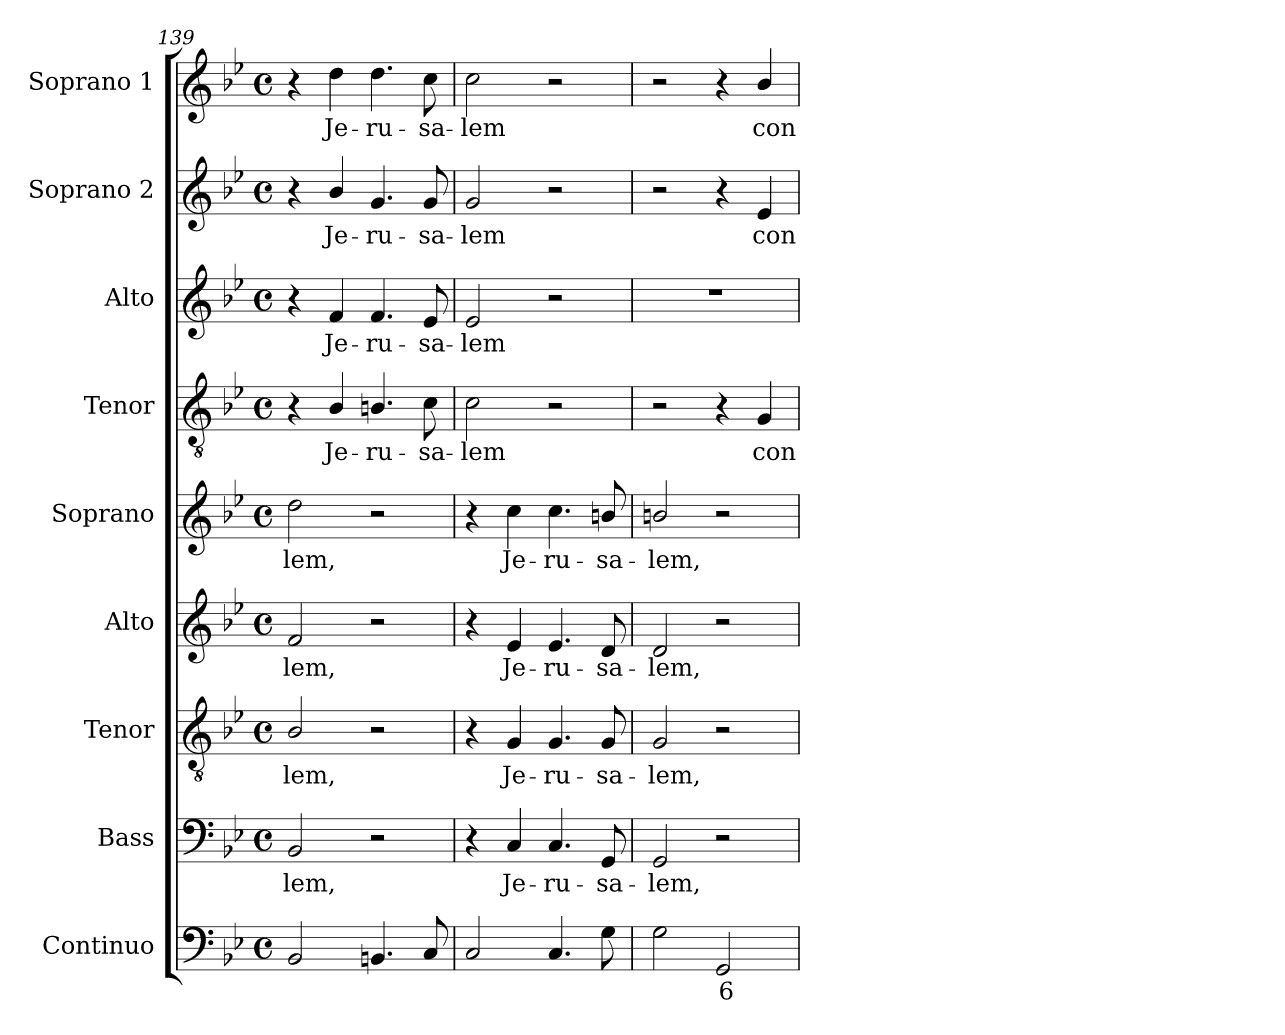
**kern	**text	**kern	**text	**kern	**text	**kern	**text	**kern	**text	**kern	**text	**kern	**text	**kern	**text	**kern	**text
*part9	*part9	*part8	*part8	*part7	*part7	*part6	*part6	*part5	*part5	*part4	*part4	*part3	*part3	*part2	*part2	*part1	*part1
*staff9	*staff9	*staff8	*staff8	*staff7	*staff7	*staff6	*staff6	*staff5	*staff5	*staff4	*staff4	*staff3	*staff3	*staff2	*staff2	*staff1	*staff1
*I"Continuo	*	*I"Bass	*	*I"Tenor	*	*I"Alto	*	*I"Soprano	*	*I"Tenor	*	*I"Alto	*	*I"Soprano 2	*	*I"Soprano 1	*
*I'Cont.	*	*I'B.	*	*I'T.	*	*I'A.	*	*I'S.	*	*I'T.	*	*I'A.	*	*I'S2.	*	*I'S1.	*
*clefF4	*	*clefF4	*	*clefGv2	*	*clefG2	*	*clefG2	*	*clefGv2	*	*clefG2	*	*clefG2	*	*clefG2	*
*	*	*	*	*ITrd7c12	*	*	*	*	*	*ITrd7c12	*	*	*	*	*	*	*
*k[b-e-]	*	*k[b-e-]	*	*k[b-e-]	*	*k[b-e-]	*	*k[b-e-]	*	*k[b-e-]	*	*k[b-e-]	*	*k[b-e-]	*	*k[b-e-]	*
*B-:	*	*B-:	*	*B-:	*	*B-:	*	*B-:	*	*B-:	*	*B-:	*	*B-:	*	*B-:	*
*M4/4	*	*M4/4	*	*M4/4	*	*M4/4	*	*M4/4	*	*M4/4	*	*M4/4	*	*M4/4	*	*M4/4	*
*met(c)	*	*met(c)	*	*met(c)	*	*met(c)	*	*met(c)	*	*met(c)	*	*met(c)	*	*met(c)	*	*met(c)	*
=139	=139	=139	=139	=139	=139	=139	=139	=139	=139	=139	=139	=139	=139	=139	=139	=139	=139
!	!	!	!LO:LY:b:color=#000000	!	!	!	!	!	!	!	!	!	!	!	!	!	!
!	!	!	!	!	!LO:LY:b:color=#000000	!	!	!	!	!	!	!	!	!	!	!	!
!	!	!	!	!	!	!	!LO:LY:b:color=#000000	!	!	!	!	!	!	!	!	!	!
!	!	!	!	!	!	!	!	!	!LO:LY:b:color=#000000	!	!	!	!	!	!	!	!
2BB-i/	.	2BB-i/	-lem,	2BB-i/	-lem,	2fi/	-lem,	2ddi\	-lem,	4r	.	4r	.	4r	.	4r	.
!	!	!	!	!	!	!	!	!	!	!	!LO:LY:b:color=#000000	!	!	!	!	!	!
!	!	!	!	!	!	!	!	!	!	!	!	!	!LO:LY:b:color=#000000	!	!	!	!
!	!	!	!	!	!	!	!	!	!	!	!	!	!	!	!LO:LY:b:color=#000000	!	!
!	!	!	!	!	!	!	!	!	!	!	!	!	!	!	!	!	!LO:LY:b:color=#000000
.	.	.	.	.	.	.	.	.	.	4BB-i/	Je-	4fi/	Je-	4b-i/	Je-	4ddi\	Je-
!	!	!	!	!	!	!	!	!	!	!	!LO:LY:b:color=#000000	!	!	!	!	!	!
!	!	!	!	!	!	!	!	!	!	!	!	!	!LO:LY:b:color=#000000	!	!	!	!
!	!	!	!	!	!	!	!	!	!	!	!	!	!	!	!LO:LY:b:color=#000000	!	!
!	!	!	!	!	!	!	!	!	!	!	!	!	!	!	!	!	!LO:LY:b:color=#000000
4.BBni/	.	2r	.	2r	.	2r	.	2r	.	4.BBni/	-ru-	4.fi/	-ru-	4.gi/	-ru-	4.ddi\	-ru-
!	!	!	!	!	!	!	!	!	!	!	!LO:LY:b:color=#000000	!	!	!	!	!	!
!	!	!	!	!	!	!	!	!	!	!	!	!	!LO:LY:b:color=#000000	!	!	!	!
!	!	!	!	!	!	!	!	!	!	!	!	!	!	!	!LO:LY:b:color=#000000	!	!
!	!	!	!	!	!	!	!	!	!	!	!	!	!	!	!	!	!LO:LY:b:color=#000000
8Ci/	.	.	.	.	.	.	.	.	.	8Ci\	-sa-	8e-i/	-sa-	8gi/	-sa-	8cci\	-sa-
=140	=140	=140	=140	=140	=140	=140	=140	=140	=140	=140	=140	=140	=140	=140	=140	=140	=140
!	!	!	!	!	!	!	!	!	!	!	!LO:LY:b:color=#000000	!	!	!	!	!	!
!	!	!	!	!	!	!	!	!	!	!	!	!	!LO:LY:b:color=#000000	!	!	!	!
!	!	!	!	!	!	!	!	!	!	!	!	!	!	!	!LO:LY:b:color=#000000	!	!
!	!	!	!	!	!	!	!	!	!	!	!	!	!	!	!	!	!LO:LY:b:color=#000000
2Ci/	.	4r	.	4r	.	4r	.	4r	.	2Ci\	-lem	2e-i/	-lem	2gi/	-lem	2cci\	-lem
!	!	!	!LO:LY:b:color=#000000	!	!	!	!	!	!	!	!	!	!	!	!	!	!
!	!	!	!	!	!LO:LY:b:color=#000000	!	!	!	!	!	!	!	!	!	!	!	!
!	!	!	!	!	!	!	!LO:LY:b:color=#000000	!	!	!	!	!	!	!	!	!	!
!	!	!	!	!	!	!	!	!	!LO:LY:b:color=#000000	!	!	!	!	!	!	!	!
.	.	4Ci/	Je-	4GGi/	Je-	4e-i/	Je-	4cci\	Je-	.	.	.	.	.	.	.	.
!	!	!	!LO:LY:b:color=#000000	!	!	!	!	!	!	!	!	!	!	!	!	!	!
!	!	!	!	!	!LO:LY:b:color=#000000	!	!	!	!	!	!	!	!	!	!	!	!
!	!	!	!	!	!	!	!LO:LY:b:color=#000000	!	!	!	!	!	!	!	!	!	!
!	!	!	!	!	!	!	!	!	!LO:LY:b:color=#000000	!	!	!	!	!	!	!	!
4.Ci/	.	4.Ci/	-ru-	4.GGi/	-ru-	4.e-i/	-ru-	4.cci\	-ru-	2r	.	2r	.	2r	.	2r	.
!	!	!	!LO:LY:b:color=#000000	!	!	!	!	!	!	!	!	!	!	!	!	!	!
!	!	!	!	!	!LO:LY:b:color=#000000	!	!	!	!	!	!	!	!	!	!	!	!
!	!	!	!	!	!	!	!LO:LY:b:color=#000000	!	!	!	!	!	!	!	!	!	!
!	!	!	!	!	!	!	!	!	!LO:LY:b:color=#000000	!	!	!	!	!	!	!	!
8Gi\	.	8GGi/	-sa-	8GGi/	-sa-	8di/	-sa-	8bni/	-sa-	.	.	.	.	.	.	.	.
=141	=141	=141	=141	=141	=141	=141	=141	=141	=141	=141	=141	=141	=141	=141	=141	=141	=141
!	!	!	!LO:LY:b:color=#000000	!	!	!	!	!	!	!	!	!	!	!	!	!	!
!	!	!	!	!	!LO:LY:b:color=#000000	!	!	!	!	!	!	!	!	!	!	!	!
!	!	!	!	!	!	!	!LO:LY:b:color=#000000	!	!	!	!	!	!	!	!	!	!
!	!	!	!	!	!	!	!	!	!LO:LY:b:color=#000000	!	!	!	!	!	!	!	!
2Gi\	.	2GGi/	-lem,	2GGi/	-lem,	2di/	-lem,	2bni/	-lem,	2r	.	1r	.	2r	.	2r	.
!	!LO:LY:b:color=#000000	!	!	!	!	!	!	!	!	!	!	!	!	!	!	!	!
2GGi/	6	2r	.	2r	.	2r	.	2r	.	4r	.	.	.	4r	.	4r	.
!	!	!	!	!	!	!	!	!	!	!	!LO:LY:b:color=#000000	!	!	!	!	!	!
!	!	!	!	!	!	!	!	!	!	!	!	!	!	!	!LO:LY:b:color=#000000	!	!
!	!	!	!	!	!	!	!	!	!	!	!	!	!	!	!	!	!LO:LY:b:color=#000000
.	.	.	.	.	.	.	.	.	.	4GGi/	con-	.	.	4e-i/	con-	4b-i/	con-
=	=	=	=	=	=	=	=	=	=	=	=	=	=	=	=	=	=
*-	*-	*-	*-	*-	*-	*-	*-	*-	*-	*-	*-	*-	*-	*-	*-	*-	*-
